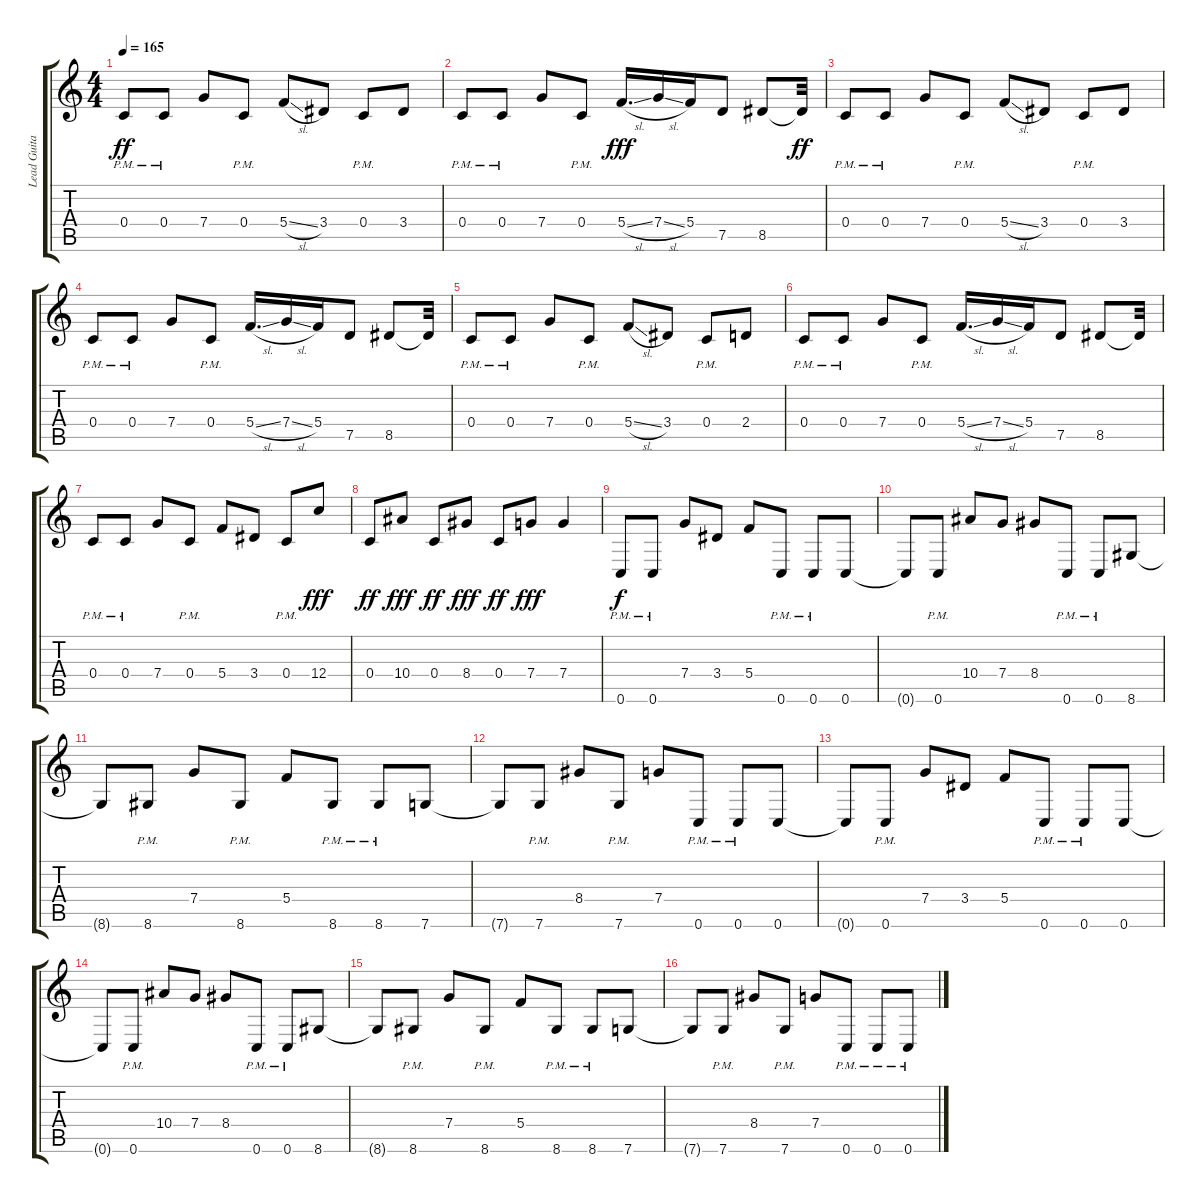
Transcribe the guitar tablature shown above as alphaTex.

\track ("Lead Guitar" "Lead Guita") {instrument overdrivenguitar}
\staff {score tabs}
\tuning (D4 A3 F3 C3 G2 C2) {hide}
\ts (4 4)
\tempo 165
\clef g2
\ks c
0.4{pm}.8{dy ff} 0.4{pm}.8 7.4.8 0.4{pm}.8 5.4{sl}.8 3.4.8 0.4{pm}.8 3.4.8 |
0.4{pm}.8 0.4{pm}.8 7.4.8 0.4{pm}.8 5.4{sl}.16{d dy fff} 7.4{sl}.16 5.4.16 7.5.8 8.5.8 8.5{t}.32{dy ff} |
0.4{pm}.8 0.4{pm}.8 7.4.8 0.4{pm}.8 5.4{sl}.8 3.4.8 0.4{pm}.8 3.4.8 |
0.4{pm}.8 0.4{pm}.8 7.4.8 0.4{pm}.8 5.4{sl}.16{d} 7.4{sl}.16 5.4.16 7.5.8 8.5.8 8.5{t}.32 |
0.4{pm}.8 0.4{pm}.8 7.4.8 0.4{pm}.8 5.4{sl}.8 3.4.8 0.4{pm}.8 2.4.8 |
0.4{pm}.8 0.4{pm}.8 7.4.8 0.4{pm}.8 5.4{sl}.16{d} 7.4{sl}.16 5.4.16 7.5.8 8.5.8 8.5{t}.32 |
0.4{pm}.8 0.4{pm}.8 7.4.8 0.4{pm}.8 5.4.8 3.4.8 0.4{pm}.8 12.4.8{dy fff} |
0.4.8{dy ff} 10.4.8{dy fff} 0.4.8{dy ff} 8.4.8{dy fff} 0.4.8{dy ff} 7.4.8{dy fff} 7.4.4 |
0.6{pm}.8{dy f} 0.6{pm}.8 7.4.8 3.4.8 5.4.8 0.6{pm}.8 0.6{pm}.8 0.6.8 |
0.6{t}.8 0.6{pm}.8 10.4.8 7.4.8 8.4.8 0.6{pm}.8 0.6{pm}.8 8.6.8 |
8.6{t}.8 8.6{pm}.8 7.4.8 8.6{pm}.8 5.4.8 8.6{pm}.8 8.6{pm}.8 7.6.8 |
7.6{t}.8 7.6{pm}.8 8.4.8 7.6{pm}.8 7.4.8 0.6{pm}.8 0.6{pm}.8 0.6.8 |
0.6{t}.8 0.6{pm}.8 7.4.8 3.4.8 5.4.8 0.6{pm}.8 0.6{pm}.8 0.6.8 |
0.6{t}.8 0.6{pm}.8 10.4.8 7.4.8 8.4.8 0.6{pm}.8 0.6{pm}.8 8.6.8 |
8.6{t}.8 8.6{pm}.8 7.4.8 8.6{pm}.8 5.4.8 8.6{pm}.8 8.6{pm}.8 7.6.8 |
7.6{t}.8 7.6{pm}.8 8.4.8 7.6{pm}.8 7.4.8 0.6{pm}.8 0.6{pm}.8 0.6{pm}.8
